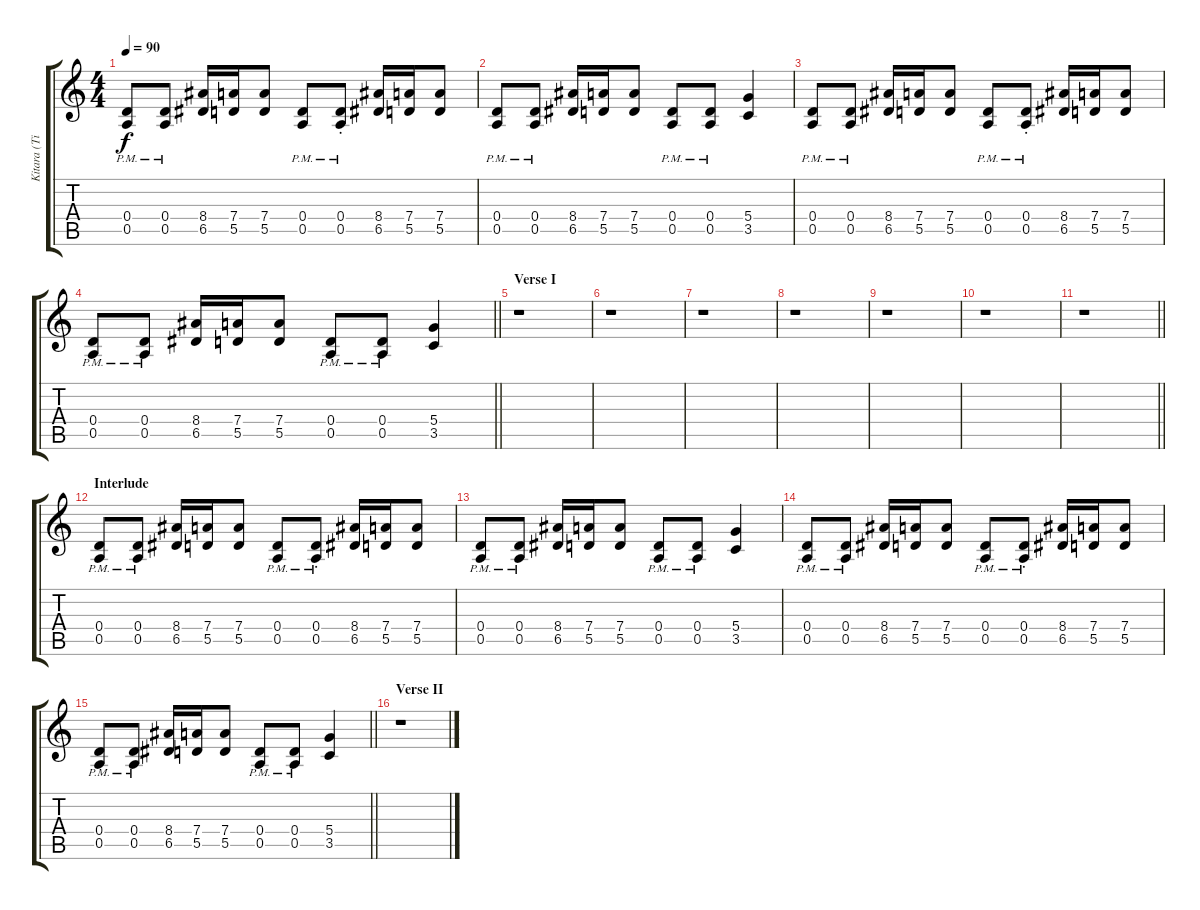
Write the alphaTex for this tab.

\track ("Kitara (Timo Rautiainen)" "Kitara (Ti") {instrument distortionguitar}
\staff {score tabs}
\tuning (E4 B3 G3 D3 A2 E2) {hide}
\ts (4 4)
\tempo 90
\clef g2
\ks c
(0.4{pm} 0.5{pm}).8{dy f} (0.4{pm} 0.5{pm}).8 (8.4 6.5).16 (7.4 5.5).16 (7.4 5.5).8 (0.4{pm} 0.5{pm}).8 (0.4{pm} 0.5{st}).8 (8.4 6.5).16 (7.4 5.5).16 (7.4 5.5).8 |
(0.4{pm} 0.5{pm}).8 (0.4{pm} 0.5{pm}).8 (8.4 6.5).16 (7.4 5.5).16 (7.4 5.5).8 (0.4{pm} 0.5{pm}).8 (0.4{pm} 0.5{pm}).8 (5.4 3.5).4 |
(0.4{pm} 0.5{pm}).8 (0.4{pm} 0.5{pm}).8 (8.4 6.5).16 (7.4 5.5).16 (7.4 5.5).8 (0.4{pm} 0.5{pm}).8 (0.4{pm} 0.5{st}).8 (8.4 6.5).16 (7.4 5.5).16 (7.4 5.5).8 |
\barLineRight lightlight
(0.4{pm} 0.5{pm}).8 (0.4{pm} 0.5{pm}).8 (8.4 6.5).16 (7.4 5.5).16 (7.4 5.5).8 (0.4{pm} 0.5{pm}).8 (0.4{pm} 0.5{pm}).8 (5.4 3.5).4 |
\section ("" "Verse I")
r.1 |
r.1 |
r.1 |
r.1 |
r.1 |
r.1 |
\barLineRight lightlight
r.1 |
\section ("" "Interlude")
(0.4{pm} 0.5{pm}).8 (0.4{pm} 0.5{pm}).8 (8.4 6.5).16 (7.4 5.5).16 (7.4 5.5).8 (0.4{pm} 0.5{pm}).8 (0.4{pm} 0.5{st}).8 (8.4 6.5).16 (7.4 5.5).16 (7.4 5.5).8 |
(0.4{pm} 0.5{pm}).8 (0.4{pm} 0.5{pm}).8 (8.4 6.5).16 (7.4 5.5).16 (7.4 5.5).8 (0.4{pm} 0.5{pm}).8 (0.4{pm} 0.5{pm}).8 (5.4 3.5).4 |
(0.4{pm} 0.5{pm}).8 (0.4{pm} 0.5{pm}).8 (8.4 6.5).16 (7.4 5.5).16 (7.4 5.5).8 (0.4{pm} 0.5{pm}).8 (0.4{pm} 0.5{st}).8 (8.4 6.5).16 (7.4 5.5).16 (7.4 5.5).8 |
\barLineRight lightlight
(0.4{pm} 0.5{pm}).8 (0.4{pm} 0.5{pm}).8 (8.4 6.5).16 (7.4 5.5).16 (7.4 5.5).8 (0.4{pm} 0.5{pm}).8 (0.4{pm} 0.5{pm}).8 (5.4 3.5).4 |
\section ("" "Verse II")
r.1
